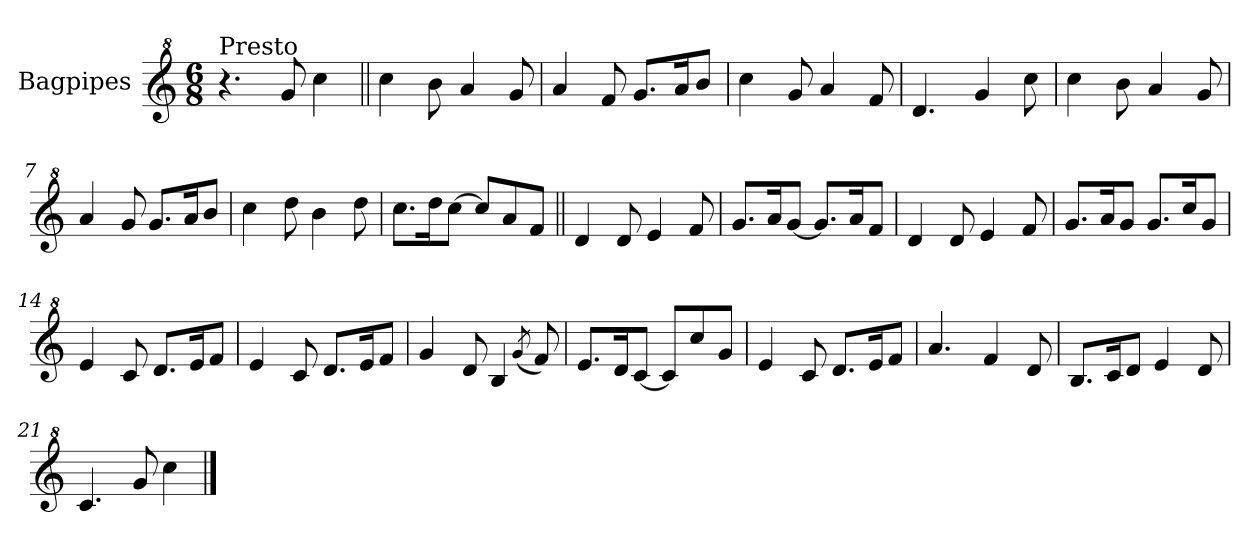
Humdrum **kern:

**kern
*part1
*staff1
*I"Bagpipes
*I'Bag
*clefG^2
*k[]
*C:
*M6/8
=1
!LO:TX:a:t=Presto
4.r
8gg/
4ccc\
=2||
4ccc\
8bb\
4aa/
8gg/
=3
4aa/
8ff/
8.gg/L
16aa/K
8bb/J
=4
4ccc\
8gg/
4aa/
8ff/
=5
4.dd/
4gg/
8ccc\
=6
4ccc\
8bb\
4aa/
8gg/
=7
4aa/
8gg/
8.gg/L
16aa/K
8bb/J
=8
4ccc\
8ddd\
4bb\
8ddd\
!!LO:LB:g=z
=9
8.ccc\L
16ddd\K
[8ccc\J
8ccc/L]
8aa/
8ff/J
=10||
4dd/
8dd/
4ee/
8ff/
=11
8.gg/L
16aa/K
[8gg/J
8.gg/L]
16aa/K
8ff/J
=12
4dd/
8dd/
4ee/
8ff/
=13
8.gg/L
16aa/K
8gg/J
8.gg/L
16ccc/K
8gg/J
=14
4ee/
8cc/
8.dd/L
16ee/K
8ff/J
!!LO:LB:g=z
=15
4ee/
8cc/
8.dd/L
16ee/K
8ff/J
=16
4gg/
8dd/
4b/
(8qgg/
8ff/)
=17
8.ee/L
16dd/K
[8cc/J
8cc/L]
8ccc/
8gg/J
=18
4ee/
8cc/
8.dd/L
16ee/K
8ff/J
=19
4.aa/
4ff/
8dd/
=20
8.b/L
16cc/K
8dd/J
4ee/
8dd/
=21
4.cc/
8gg/
4ccc\
==
*-
